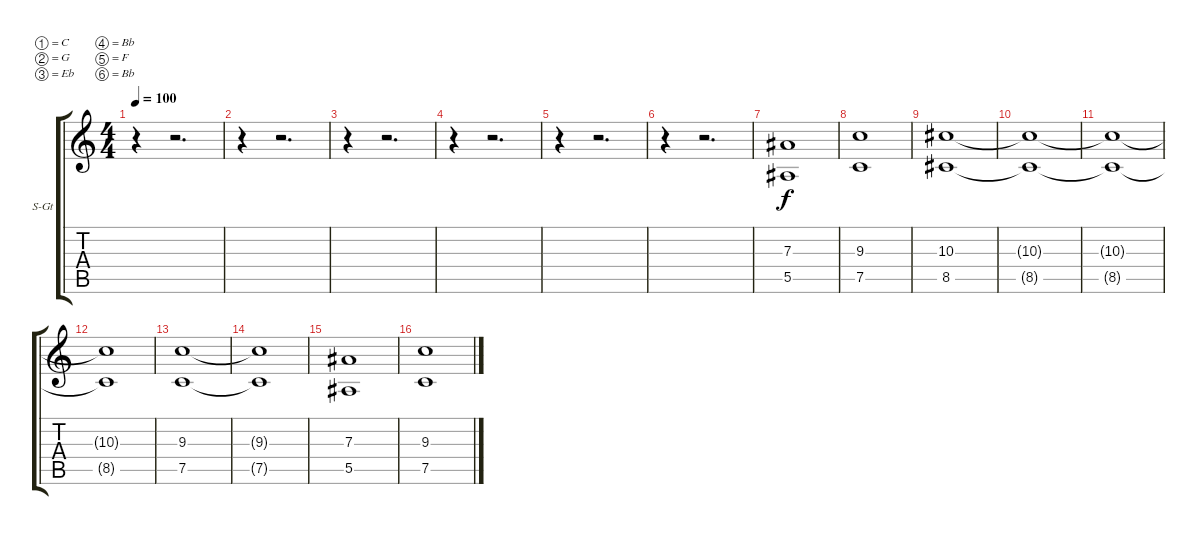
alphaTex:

\bracketExtendMode groupsimilarinstruments
\firstSystemTrackNameOrientation horizontal
\otherSystemsTrackNameOrientation horizontal
\track ("Synth 1" "S-Gt") {instrument pad2warm}
\staff {score tabs}
\tuning (C4 G3 Eb3 Bb2 F2 Bb1)
\displaytranspose 12
\ts (4 4)
\tempo 100
\clef g2
\ks c
r.4{dy f} r.2{d} |
r.4 r.2{d} |
r.4 r.2{d} |
r.4 r.2{d} |
r.4 r.2{d} |
r.4 r.2{d} |
(7.3 5.5).1 |
(9.3 7.5).1 |
(10.3 8.5).1 |
(10.3{t} 8.5{t}).1 |
(10.3{t} 8.5{t}).1 |
(10.3{t} 8.5{t}).1 |
(9.3 7.5).1 |
(9.3{t} 7.5{t}).1 |
(7.3 5.5).1 |
(9.3 7.5).1
